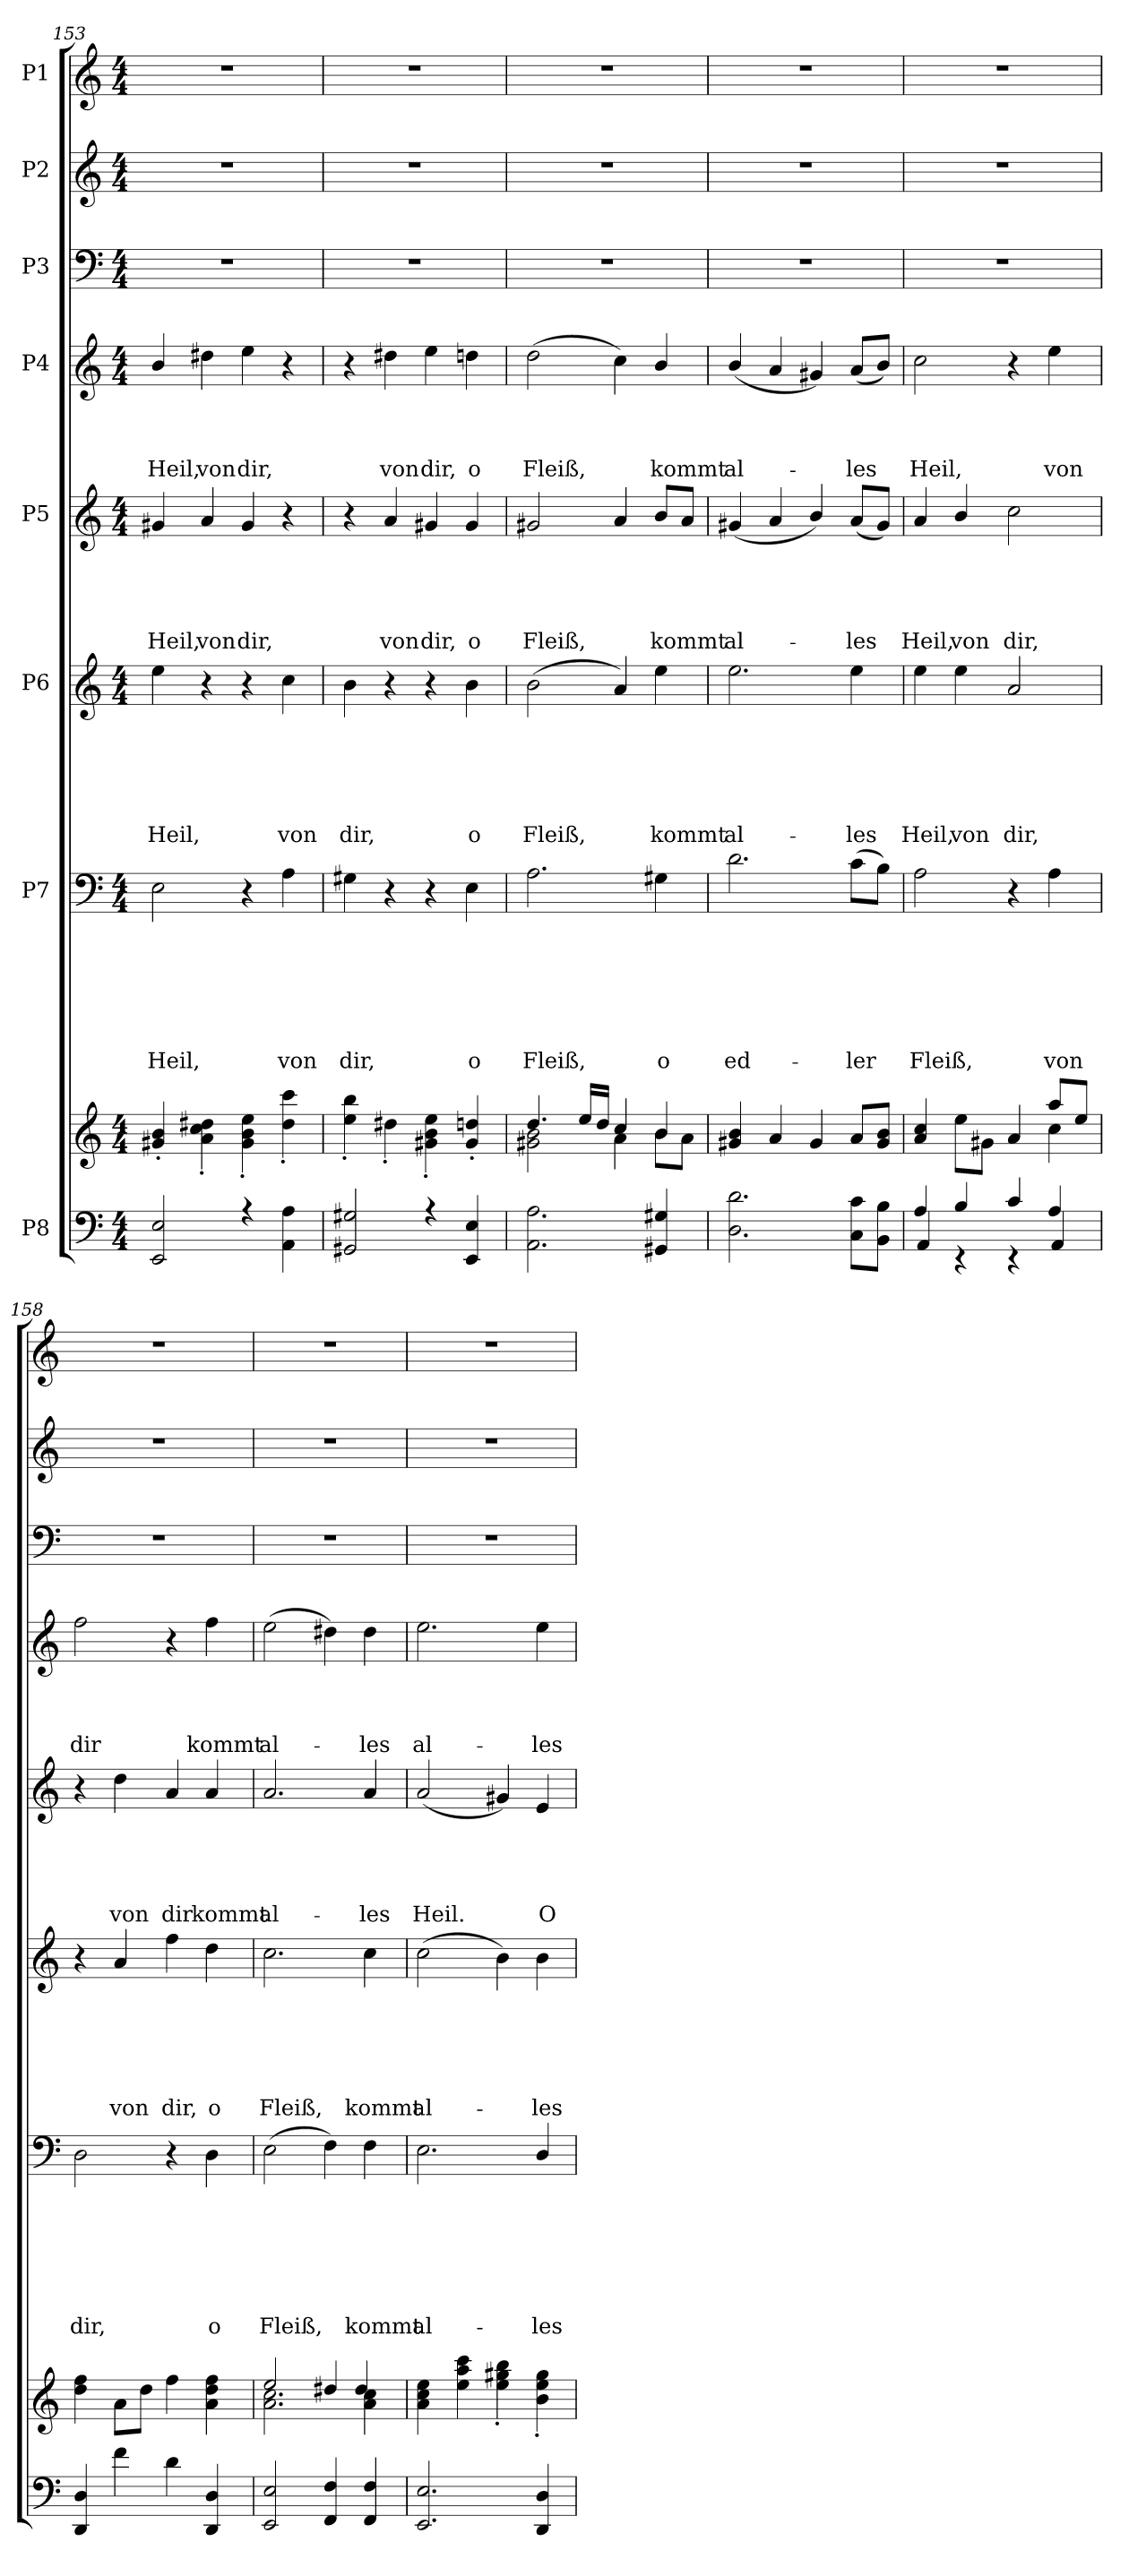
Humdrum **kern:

**kern	**kern	**kern	**text	**text	**text	**text	**text	**text	**text	**kern	**text	**text	**text	**text	**text	**text	**kern	**text	**text	**text	**text	**text	**kern	**text	**text	**text	**text	**kern	**kern	**kern
*part8	*part8	*part7	*part7	*part7	*part7	*part7	*part7	*part7	*part7	*part6	*part6	*part6	*part6	*part6	*part6	*part6	*part5	*part5	*part5	*part5	*part5	*part5	*part4	*part4	*part4	*part4	*part4	*part3	*part2	*part1
*staff9	*staff8	*staff7	*staff7	*staff7	*staff7	*staff7	*staff7	*staff7	*staff7	*staff6	*staff6	*staff6	*staff6	*staff6	*staff6	*staff6	*staff5	*staff5	*staff5	*staff5	*staff5	*staff5	*staff4	*staff4	*staff4	*staff4	*staff4	*staff3	*staff2	*staff1
*I"P8	*	*I"P7	*	*	*	*	*	*	*	*I"P6	*	*	*	*	*	*	*I"P5	*	*	*	*	*	*I"P4	*	*	*	*	*I"P3	*I"P2	*I"P1
*clefF4	*clefG2	*clefF4	*	*	*	*	*	*	*	*clefG2	*	*	*	*	*	*	*clefG2	*	*	*	*	*	*clefG2	*	*	*	*	*clefF4	*clefG2	*clefG2
*	*	*	*	*	*	*	*	*	*	*ITrd7c12	*	*	*	*	*	*	*	*	*	*	*	*	*	*	*	*	*	*	*ITrd7c12	*
*k[]	*k[]	*k[]	*	*	*	*	*	*	*	*k[]	*	*	*	*	*	*	*k[]	*	*	*	*	*	*k[]	*	*	*	*	*k[]	*k[]	*k[]
*C:	*C:	*C:	*	*	*	*	*	*	*	*C:	*	*	*	*	*	*	*C:	*	*	*	*	*	*C:	*	*	*	*	*C:	*C:	*C:
*M4/4	*M4/4	*M4/4	*	*	*	*	*	*	*	*M4/4	*	*	*	*	*	*	*M4/4	*	*	*	*	*	*M4/4	*	*	*	*	*M4/4	*M4/4	*M4/4
=153	=153	=153	=153	=153	=153	=153	=153	=153	=153	=153	=153	=153	=153	=153	=153	=153	=153	=153	=153	=153	=153	=153	=153	=153	=153	=153	=153	=153	=153	=153
*^	*^	*	*	*	*	*	*	*	*	*	*	*	*	*	*	*	*	*	*	*	*	*	*	*	*	*	*	*	*	*
!	!	!	!	!	!	!	!	!	!	!	!LO:LY:b	!	!	!	!	!	!	!LO:LY:b	!	!	!	!	!	!LO:LY:b	!	!	!	!	!LO:LY:b	!	!	!
2EE/ 2E/	1ryy	1ryy	4g#X/'> 4b/'>	2E\	.	.	.	.	.	.	Heil,	4e\	.	.	.	.	.	Heil,	4g#X/	.	.	.	.	Heil,	4b/	.	.	.	Heil,	1r	1r	1r
!	!	!	!	!	!	!	!	!	!	!	!	!	!	!	!	!	!	!	!	!	!	!	!	!LO:LY:b	!	!	!	!	!LO:LY:b	!	!	!
.	.	.	4a\'> 4cc\'> 4dd#X\'>	.	.	.	.	.	.	.	.	4r	.	.	.	.	.	.	4a/	.	.	.	.	von	4dd#X\	.	.	.	von	.	.	.
!	!	!	!	!	!	!	!	!	!	!	!	!	!	!	!	!	!	!	!	!	!	!	!	!LO:LY:b	!	!	!	!	!LO:LY:b	!	!	!
4r	.	.	4g#\'> 4b\'> 4ee\'>	4r	.	.	.	.	.	.	.	4r	.	.	.	.	.	.	4g#/	.	.	.	.	dir,	4ee\	.	.	.	dir,	.	.	.
!	!	!	!	!	!	!	!	!	!	!	!LO:LY:b	!	!	!	!	!	!	!LO:LY:b	!	!	!	!	!	!	!	!	!	!	!	!	!	!
4AA\ 4A\	.	.	4dd#\'> 4ccc\'>	4A\	.	.	.	.	.	.	von	4c\	.	.	.	.	.	von	4r	.	.	.	.	.	4r	.	.	.	.	.	.	.
=154	=154	=154	=154	=154	=154	=154	=154	=154	=154	=154	=154	=154	=154	=154	=154	=154	=154	=154	=154	=154	=154	=154	=154	=154	=154	=154	=154	=154	=154	=154	=154	=154
!	!	!	!	!	!	!	!	!	!	!	!LO:LY:b	!	!	!	!	!	!	!LO:LY:b	!	!	!	!	!	!	!	!	!	!	!	!	!	!
2GG#X/ 2G#X/	1ryy	1ryy	4ee\'> 4bb\'>	4G#X\	.	.	.	.	.	.	dir,	4B\	.	.	.	.	.	dir,	4r	.	.	.	.	.	4r	.	.	.	.	1r	1r	1r
!	!	!	!	!	!	!	!	!	!	!	!	!	!	!	!	!	!	!	!	!	!	!	!	!LO:LY:b	!	!	!	!	!LO:LY:b	!	!	!
.	.	.	4dd#X'>\	4r	.	.	.	.	.	.	.	4r	.	.	.	.	.	.	4a/	.	.	.	.	von	4dd#X\	.	.	.	von	.	.	.
!	!	!	!	!	!	!	!	!	!	!	!	!	!	!	!	!	!	!	!	!	!	!	!	!LO:LY:b	!	!	!	!	!LO:LY:b	!	!	!
4r	.	.	4g#X\'> 4b\'> 4ee\'>	4r	.	.	.	.	.	.	.	4r	.	.	.	.	.	.	4g#X/	.	.	.	.	dir,	4ee\	.	.	.	dir,	.	.	.
!	!	!	!	!	!	!	!	!	!	!	!LO:LY:b	!	!	!	!	!	!	!LO:LY:b	!	!	!	!	!	!LO:LY:b	!	!	!	!	!LO:LY:b	!	!	!
4EE/ 4E/	.	.	4g#/'< 4ddn/'<	4E\	.	.	.	.	.	.	o	4B\	.	.	.	.	.	o	4g#/	.	.	.	.	o	4ddn\	.	.	.	o	.	.	.
!!LO:PB:g=z
=155	=155	=155	=155	=155	=155	=155	=155	=155	=155	=155	=155	=155	=155	=155	=155	=155	=155	=155	=155	=155	=155	=155	=155	=155	=155	=155	=155	=155	=155	=155	=155	=155
!	!	!	!	!	!	!	!	!	!	!	!LO:LY:b	!	!	!	!	!	!	!LO:LY:b	!	!	!	!	!	!LO:LY:b	!	!	!	!	!LO:LY:b	!	!	!
2.AA\ 2.A\	1ryy	2g#X\ 2b\	4.dd/	2.A\	.	.	.	.	.	.	Fleiß,	(>2B\	.	.	.	.	.	Fleiß,	2g#X/	.	.	.	.	Fleiß,	(>2dd\	.	.	.	Fleiß,	1r	1r	1r
.	.	.	16ee/LL	.	.	.	.	.	.	.	.	.	.	.	.	.	.	.	.	.	.	.	.	.	.	.	.	.	.	.	.	.
.	.	.	16dd/JJ	.	.	.	.	.	.	.	.	.	.	.	.	.	.	.	.	.	.	.	.	.	.	.	.	.	.	.	.	.
.	.	4a\	4cc/	.	.	.	.	.	.	.	.	4A/)	.	.	.	.	.	.	4a/	.	.	.	.	.	4cc\)	.	.	.	.	.	.	.
!	!	!	!	!	!	!	!	!	!	!	!LO:LY:b	!	!	!	!	!	!	!LO:LY:b	!	!	!	!	!	!LO:LY:b	!	!	!	!	!LO:LY:b	!	!	!
4GG#X/ 4G#X/	.	8b\L	4b/	4G#X\	.	.	.	.	.	.	o	4e\	.	.	.	.	.	kommt	8b/L	.	.	.	.	kommt	4b/	.	.	.	kommt	.	.	.
.	.	8a\J	.	.	.	.	.	.	.	.	.	.	.	.	.	.	.	.	8a/J	.	.	.	.	.	.	.	.	.	.	.	.	.
=156	=156	=156	=156	=156	=156	=156	=156	=156	=156	=156	=156	=156	=156	=156	=156	=156	=156	=156	=156	=156	=156	=156	=156	=156	=156	=156	=156	=156	=156	=156	=156	=156
!	!	!	!	!	!	!	!	!	!	!	!LO:LY:b	!	!	!	!	!	!	!LO:LY:b	!	!	!	!	!	!LO:LY:b	!	!	!	!	!LO:LY:b	!	!	!
2.D\ 2.d\	1ryy	1ryy	4g#X/ 4b/	2.d\	.	.	.	.	.	.	ed-	2.e\	.	.	.	.	.	al-	(<4g#X/	.	.	.	.	al-	(<4b/	.	.	.	al-	1r	1r	1r
.	.	.	4a/	.	.	.	.	.	.	.	.	.	.	.	.	.	.	.	4a/	.	.	.	.	.	4a/	.	.	.	.	.	.	.
.	.	.	4g#/	.	.	.	.	.	.	.	.	.	.	.	.	.	.	.	4b/)	.	.	.	.	.	4g#X/)	.	.	.	.	.	.	.
!	!	!	!	!	!	!	!	!	!	!	!LO:LY:b	!	!	!	!	!	!	!LO:LY:b	!	!	!	!	!	!LO:LY:b	!	!	!	!	!LO:LY:b	!	!	!
8C\ 8c\L	.	.	8a/L	(>8c\L	.	.	.	.	.	.	-ler	4e\	.	.	.	.	.	-les	(<8a/L	.	.	.	.	-les	(<8a/L	.	.	.	-les	.	.	.
8BB\ 8B\J	.	.	8g#/ 8b/J	8B\J)	.	.	.	.	.	.	.	.	.	.	.	.	.	.	8g#/J)	.	.	.	.	.	8b/J)	.	.	.	.	.	.	.
=157	=157	=157	=157	=157	=157	=157	=157	=157	=157	=157	=157	=157	=157	=157	=157	=157	=157	=157	=157	=157	=157	=157	=157	=157	=157	=157	=157	=157	=157	=157	=157	=157
!	!	!	!	!	!	!	!	!	!	!	!LO:LY:b	!	!	!	!	!	!	!LO:LY:b	!	!	!	!	!	!LO:LY:b	!	!	!	!	!LO:LY:b	!	!	!
4A/	4AA/	2.ryy	4a/ 4cc/	2A\	.	.	.	.	.	.	Fleiß,	4e\	.	.	.	.	.	Heil,	4a/	.	.	.	.	Heil,	2cc\	.	.	.	Heil,	1r	1r	1r
!	!	!	!	!	!	!	!	!	!	!	!	!	!	!	!	!	!	!LO:LY:b	!	!	!	!	!	!LO:LY:b	!	!	!	!	!	!	!	!
4B/	4rEE	.	8ee\L	.	.	.	.	.	.	.	.	4e\	.	.	.	.	.	von	4b/	.	.	.	.	von	.	.	.	.	.	.	.	.
.	.	.	8g#X\J	.	.	.	.	.	.	.	.	.	.	.	.	.	.	.	.	.	.	.	.	.	.	.	.	.	.	.	.	.
!	!	!	!	!	!	!	!	!	!	!	!	!	!	!	!	!	!	!LO:LY:b	!	!	!	!	!	!LO:LY:b	!	!	!	!	!	!	!	!
4c/	4rEE	.	4a/	4r	.	.	.	.	.	.	.	2A/	.	.	.	.	.	dir,	2cc\	.	.	.	.	dir,	4r	.	.	.	.	.	.	.
!	!	!	!	!	!	!	!	!	!	!	!LO:LY:b	!	!	!	!	!	!	!	!	!	!	!	!	!	!	!	!	!	!LO:LY:b	!	!	!
4A/	4AA/	4cc\	8aa/L	4A\	.	.	.	.	.	.	von	.	.	.	.	.	.	.	.	.	.	.	.	.	4ee\	.	.	.	von	.	.	.
.	.	.	8ee/J	.	.	.	.	.	.	.	.	.	.	.	.	.	.	.	.	.	.	.	.	.	.	.	.	.	.	.	.	.
=158	=158	=158	=158	=158	=158	=158	=158	=158	=158	=158	=158	=158	=158	=158	=158	=158	=158	=158	=158	=158	=158	=158	=158	=158	=158	=158	=158	=158	=158	=158	=158	=158
!	!	!	!	!	!	!	!	!	!	!	!LO:LY:b	!	!	!	!	!	!	!	!	!	!	!	!	!	!	!	!	!	!LO:LY:b	!	!	!
4DD/ 4D/	1ryy	1ryy	4dd\ 4ff\	2D\	.	.	.	.	.	.	dir,	4r	.	.	.	.	.	.	4r	.	.	.	.	.	2ff\	.	.	.	dir	1r	1r	1r
!	!	!	!	!	!	!	!	!	!	!	!	!	!	!	!	!	!	!LO:LY:b	!	!	!	!	!	!LO:LY:b	!	!	!	!	!	!	!	!
4f\	.	.	8a\L	.	.	.	.	.	.	.	.	4A/	.	.	.	.	.	von	4dd\	.	.	.	.	von	.	.	.	.	.	.	.	.
.	.	.	8dd\J	.	.	.	.	.	.	.	.	.	.	.	.	.	.	.	.	.	.	.	.	.	.	.	.	.	.	.	.	.
!	!	!	!	!	!	!	!	!	!	!	!	!	!	!	!	!	!	!LO:LY:b	!	!	!	!	!	!LO:LY:b	!	!	!	!	!	!	!	!
4d\	.	.	4ff\	4r	.	.	.	.	.	.	.	4f\	.	.	.	.	.	dir,	4a/	.	.	.	.	dir	4r	.	.	.	.	.	.	.
!	!	!	!	!	!	!	!	!	!	!	!LO:LY:b	!	!	!	!	!	!	!LO:LY:b	!	!	!	!	!	!LO:LY:b	!	!	!	!	!LO:LY:b	!	!	!
4DD/ 4D/	.	.	4a\ 4dd\ 4ff\	4D\	.	.	.	.	.	.	o	4d\	.	.	.	.	.	o	4a/	.	.	.	.	kommt	4ff\	.	.	.	kommt	.	.	.
=159	=159	=159	=159	=159	=159	=159	=159	=159	=159	=159	=159	=159	=159	=159	=159	=159	=159	=159	=159	=159	=159	=159	=159	=159	=159	=159	=159	=159	=159	=159	=159	=159
!	!	!	!	!	!	!	!	!	!	!	!LO:LY:b	!	!	!	!	!	!	!LO:LY:b	!	!	!	!	!	!LO:LY:b	!	!	!	!	!LO:LY:b	!	!	!
2EE/ 2E/	1ryy	2.a\ 2.cc\	2ee/	(>2E\	.	.	.	.	.	.	Fleiß,	2.c\	.	.	.	.	.	Fleiß,	2.a/	.	.	.	.	al-	(>2ee\	.	.	.	al-	1r	1r	1r
4FF/ 4F/	.	.	4dd#X/	4F\)	.	.	.	.	.	.	.	.	.	.	.	.	.	.	.	.	.	.	.	.	4dd#X\)	.	.	.	.	.	.	.
!	!	!	!	!	!	!	!	!	!	!	!LO:LY:b	!	!	!	!	!	!	!LO:LY:b	!	!	!	!	!	!LO:LY:b	!	!	!	!	!LO:LY:b	!	!	!
4FF/ 4F/	.	4a\ 4cc\	4dd#/	4F\	.	.	.	.	.	.	kommt	4c\	.	.	.	.	.	kommt	4a/	.	.	.	.	-les	4dd#\	.	.	.	-les	.	.	.
=160	=160	=160	=160	=160	=160	=160	=160	=160	=160	=160	=160	=160	=160	=160	=160	=160	=160	=160	=160	=160	=160	=160	=160	=160	=160	=160	=160	=160	=160	=160	=160	=160
!	!	!	!	!	!	!	!	!	!	!	!LO:LY:b	!	!	!	!	!	!	!LO:LY:b	!	!	!	!	!	!LO:LY:b	!	!	!	!	!LO:LY:b	!	!	!
2.EE/ 2.E/	1ryy	1ryy	4a\ 4cc\ 4ee\	2.E\	.	.	.	.	.	.	al-	(>2c\	.	.	.	.	.	al-	(<2a/	.	.	.	.	Heil.	2.ee\	.	.	.	al-	1r	1r	1r
.	.	.	4ee\ 4aa\ 4ccc\	.	.	.	.	.	.	.	.	.	.	.	.	.	.	.	.	.	.	.	.	.	.	.	.	.	.	.	.	.
.	.	.	4ee\'> 4gg#X\'> 4bb\'>	.	.	.	.	.	.	.	.	4B\)	.	.	.	.	.	.	4g#X/)	.	.	.	.	.	.	.	.	.	.	.	.	.
!	!	!	!	!	!	!	!	!	!	!	!LO:LY:b	!	!	!	!	!	!	!LO:LY:b	!	!	!	!	!	!LO:LY:b	!	!	!	!	!LO:LY:b	!	!	!
4DD/ 4D/	.	.	4b\'> 4ee\'> 4gg#\'>	4D/	.	.	.	.	.	.	-les	4B\	.	.	.	.	.	-les	4e/	.	.	.	.	O	4ee\	.	.	.	-les	.	.	.
*v	*v	*	*	*	*	*	*	*	*	*	*	*	*	*	*	*	*	*	*	*	*	*	*	*	*	*	*	*	*	*	*	*
*	*v	*v	*	*	*	*	*	*	*	*	*	*	*	*	*	*	*	*	*	*	*	*	*	*	*	*	*	*	*	*	*
=	=	=	=	=	=	=	=	=	=	=	=	=	=	=	=	=	=	=	=	=	=	=	=	=	=	=	=	=	=	=
*-	*-	*-	*-	*-	*-	*-	*-	*-	*-	*-	*-	*-	*-	*-	*-	*-	*-	*-	*-	*-	*-	*-	*-	*-	*-	*-	*-	*-	*-	*-
